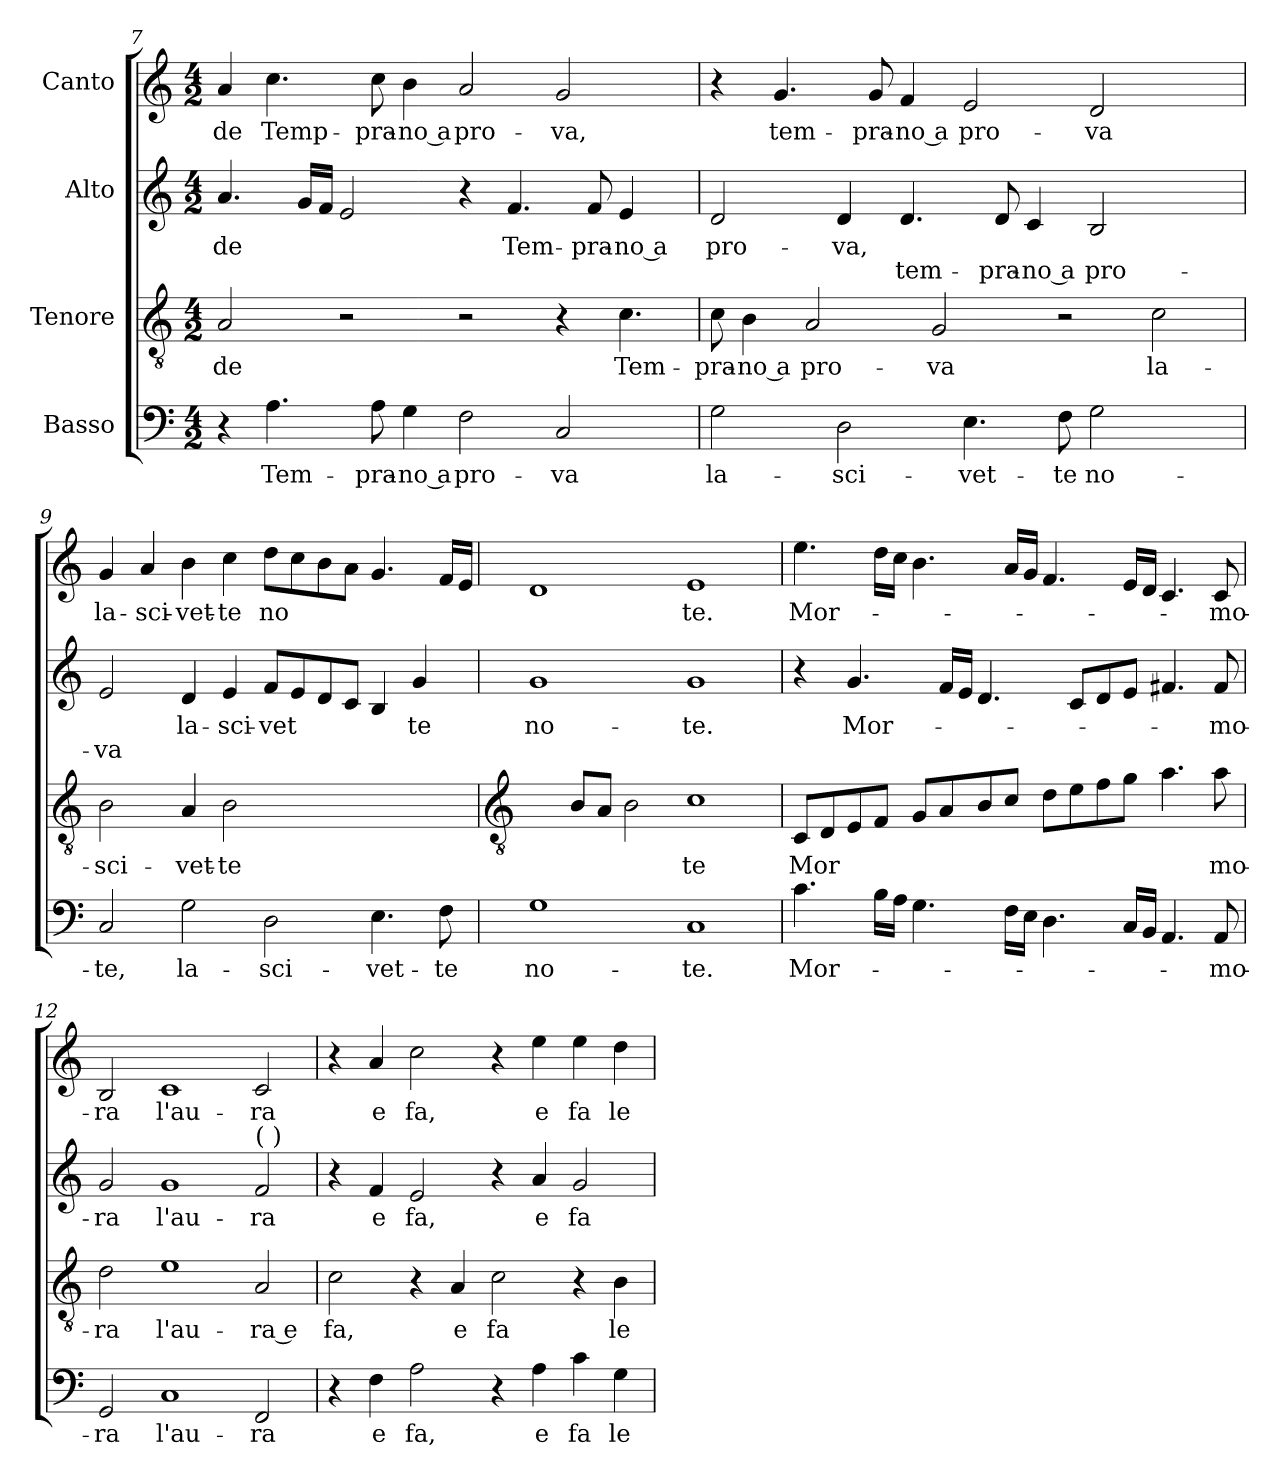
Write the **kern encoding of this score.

**kern	**text	**kern	**text	**kern	**text	**text	**kern	**text
*part4	*part4	*part3	*part3	*part2	*part2	*part2	*part1	*part1
*staff4	*staff4	*staff3	*staff3	*staff2	*staff2	*staff2	*staff1	*staff1
*I"Basso	*	*I"Tenore	*	*I"Alto	*	*	*I"Canto	*
!!LO:LB:g=z
*clefF4	*	*clefGv2	*	*clefG2	*	*	*clefG2	*
*k[]	*	*k[]	*	*k[]	*	*	*k[]	*
*C:	*	*C:	*	*C:	*	*	*C:	*
*M4/2	*	*M4/2	*	*M4/2	*	*	*M4/2	*
=7	=7	=7	=7	=7	=7	=7	=7	=7
!	!	!	!LO:LY:b	!	!LO:LY:b	!	!	!LO:LY:b
4r	.	2A	-de	4.a	-de	.	4a	-de
!	!LO:LY:b	!	!	!	!	!	!	!LO:LY:b
4.A	Tem-	.	.	.	.	.	4.cc	Temp-
.	.	.	.	16gLL	.	.	.	.
.	.	.	.	16fJJ	.	.	.	.
.	.	2r	.	2e	.	.	.	.
!	!LO:LY:b	!	!	!	!	!	!	!LO:LY:b
8A	-pra-	.	.	.	.	.	8cc	-pra-
!	!LO:LY:b	!	!	!	!	!	!	!LO:LY:b
4G	-no a	.	.	.	.	.	4b	-no a
!	!LO:LY:b	!	!	!	!	!	!	!LO:LY:b
2F	pro-	2r	.	4r	.	.	2a	pro-
!	!	!	!	!	!LO:LY:b	!	!	!
.	.	.	.	4.f	Tem-	.	.	.
!	!LO:LY:b	!	!	!	!	!	!	!LO:LY:b
2C	-va	4r	.	.	.	.	2g	-va,
!	!	!	!	!	!LO:LY:b	!	!	!
.	.	.	.	8f	-pra-	.	.	.
!	!	!	!LO:LY:b	!	!LO:LY:b	!	!	!
.	.	4.c	Tem-	4e	-no a	.	.	.
8ryy	.	.	.	8ryy	.	.	8ryy	.
=8	=8	=8	=8	=8	=8	=8	=8	=8
!	!LO:LY:b	!	!LO:LY:b	!	!LO:LY:b	!	!	!
2G	la-	8c	-pra-	2d	pro-	.	4r	.
!	!	!	!LO:LY:b	!	!	!	!	!
.	.	4B	-no a	.	.	.	.	.
!	!	!	!	!	!	!	!	!LO:LY:b
.	.	.	.	.	.	.	4.g	tem-
!	!	!	!LO:LY:b	!	!	!	!	!
.	.	2A	pro-	.	.	.	.	.
!	!LO:LY:b	!	!	!	!LO:LY:b	!	!	!
2D	-sci-	.	.	4d	-va,	.	.	.
!	!	!	!	!	!	!	!	!LO:LY:b
.	.	.	.	.	.	.	8g	-pra-
!	!	!	!	!	!	!LO:LY:b	!	!LO:LY:b
.	.	.	.	4.d	.	tem-	4f	-no a
!	!	!	!LO:LY:b	!	!	!	!	!
.	.	2G	-va	.	.	.	.	.
!	!LO:LY:b	!	!	!	!	!	!	!LO:LY:b
4.E	-vet-	.	.	.	.	.	2e	pro-
!	!	!	!	!	!	!LO:LY:b	!	!
.	.	.	.	8d	.	-pra-	.	.
!	!	!	!	!	!	!LO:LY:b	!	!
.	.	.	.	4c	.	-no a	.	.
!	!LO:LY:b	!	!	!	!	!	!	!
8F	-te	2r	.	.	.	.	.	.
!	!LO:LY:b	!	!	!	!	!LO:LY:b	!	!LO:LY:b
2G	no-	.	.	2B	.	pro-	2d	-va
!	!	!	!LO:LY:b	!	!	!	!	!
.	.	2c	la-	.	.	.	.	.
4.ryy	.	.	.	4.ryy	.	.	4.ryy	.
=9	=9	=9	=9	=9	=9	=9	=9	=9
!	!LO:LY:b	!	!LO:LY:b	!	!	!LO:LY:b	!	!LO:LY:b
2C	-te,	2B	-sci-	2e	.	-va	4g	la-
!	!	!	!	!	!	!	!	!LO:LY:b
.	.	.	.	.	.	.	4a	-sci-
!	!LO:LY:b	!	!LO:LY:b	!	!LO:LY:b	!	!	!LO:LY:b
2G	la-	4A	-vet-	4d	la-	.	4b	-vet-
!	!	!	!LO:LY:b	!	!LO:LY:b	!	!	!LO:LY:b
.	.	2B	-te	4e	-sci-	.	4cc	-te
!	!LO:LY:b	!	!	!	!LO:LY:b	!	!	!LO:LY:b
2D	-sci-	.	.	8fL	-vet	.	8ddL	no
.	.	.	.	8e	.	.	8cc	.
!	!	!	!LO:LY:b	!	!	!	!	!
.	.	[4cyy	no-	8d	.	.	8b	.
.	.	.	.	8cJ	.	.	8aJ	.
!	!LO:LY:b	!	!	!	!	!	!	!
4.E	-vet-	2ryy	.	4B	.	.	4.g	.
!	!	!	!	!	!LO:LY:b	!	!	!
.	.	.	.	4g	te	.	.	.
!	!LO:LY:b	!	!	!	!	!	!	!
8F	-te	.	.	.	.	.	16fLL	.
.	.	.	.	.	.	.	16eJJ	.
!!LO:LB:g=z
=10	=10	=10	=10	=10	=10	=10	=10	=10
*	*	*clefGv2	*	*	*	*	*	*
!	!LO:LY:b	!	!	!	!LO:LY:b	!	!	!
1G	no-	4cyy]	.	1g	no-	.	1d	.
.	.	8BL	.	.	.	.	.	.
.	.	8AJ	.	.	.	.	.	.
.	.	2B	.	.	.	.	.	.
!	!LO:LY:b	!	!LO:LY:b	!	!LO:LY:b	!	!	!LO:LY:b
1C	-te.	1c	-te	1g	-te.	.	1e	te.
=11	=11	=11	=11	=11	=11	=11	=11	=11
!	!LO:LY:b	!	!LO:LY:b	!	!	!	!	!LO:LY:b
4.c	Mor-	8CL	Mor	4r	.	.	4.ee	Mor-
.	.	8D	.	.	.	.	.	.
!	!	!	!	!	!LO:LY:b	!	!	!
.	.	8E	.	4.g	Mor-	.	.	.
16BLL	.	8FJ	.	.	.	.	16ddLL	.
16AJJ	.	.	.	.	.	.	16ccJJ	.
4.G	.	8GL	.	.	.	.	4.b	.
.	.	8A	.	16fLL	.	.	.	.
.	.	.	.	16eJJ	.	.	.	.
.	.	8B	.	4.d	.	.	.	.
16FLL	.	8cJ	.	.	.	.	16aLL	.
16EJJ	.	.	.	.	.	.	16gJJ	.
4.D	.	8dL	.	.	.	.	4.f	.
.	.	8e	.	8cL	.	.	.	.
.	.	8f	.	8d	.	.	.	.
16CLL	.	8gJ	.	8eJ	.	.	16eLL	.
16BBJJ	.	.	.	.	.	.	16dJJ	.
4.AA	.	4.a	.	4.f#X	.	.	4.c	.
!	!LO:LY:b	!	!LO:LY:b	!	!LO:LY:b	!	!	!LO:LY:b
8AA	-mo-	8a	mo-	8f#	-mo-	.	8c	-mo-
=12	=12	=12	=12	=12	=12	=12	=12	=12
!	!LO:LY:b	!	!LO:LY:b	!	!LO:LY:b	!	!	!LO:LY:b
2GG	-ra	2d	-ra	2g	-ra	.	2B	-ra
!	!LO:LY:b	!	!LO:LY:b	!	!LO:LY:b	!	!	!LO:LY:b
1C	l'au-	1e	l'au-	1g	l'au-	.	1c	l'au-
!	!	!	!	!LO:TX:a:t=(  )	!	!	!	!
!	!LO:LY:b	!	!LO:LY:b	!	!LO:LY:b	!	!	!LO:LY:b
2FF	-ra	2A	-ra e	2f	-ra	.	2c	-ra
=13	=13	=13	=13	=13	=13	=13	=13	=13
!	!	!	!LO:LY:b	!	!	!	!	!
4r	.	2c	fa,	4r	.	.	4r	.
!	!LO:LY:b	!	!	!	!LO:LY:b	!	!	!LO:LY:b
4F	e	.	.	4f	e	.	4a	e
!	!LO:LY:b	!	!	!	!LO:LY:b	!	!	!LO:LY:b
2A	fa,	4r	.	2e	fa,	.	2cc	fa,
!	!	!	!LO:LY:b	!	!	!	!	!
.	.	4A	e	.	.	.	.	.
!	!	!	!LO:LY:b	!	!	!	!	!
4r	.	2c	fa	4r	.	.	4r	.
!	!LO:LY:b	!	!	!	!LO:LY:b	!	!	!LO:LY:b
4A	e	.	.	4a	e	.	4ee	e
!	!LO:LY:b	!	!	!	!LO:LY:b	!	!	!LO:LY:b
4c	fa	4r	.	2g	fa	.	4ee	fa
!	!LO:LY:b	!	!LO:LY:b	!	!	!	!	!LO:LY:b
4G	le	4B	le	.	.	.	4dd	le
=	=	=	=	=	=	=	=	=
*-	*-	*-	*-	*-	*-	*-	*-	*-
